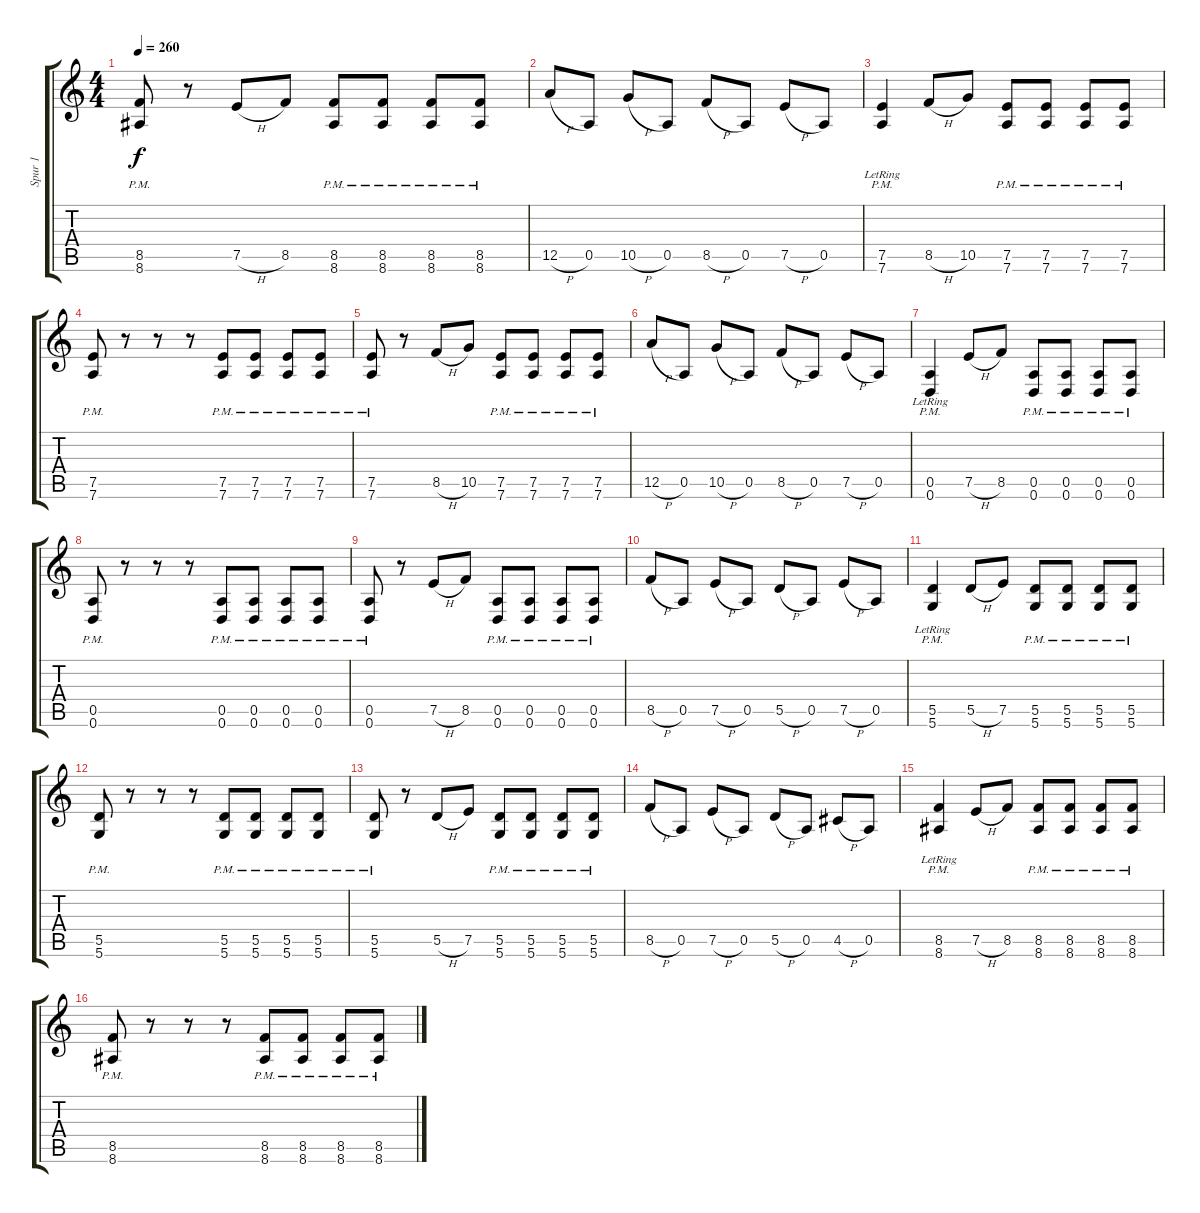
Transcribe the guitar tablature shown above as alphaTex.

\track ("Spur 1" "Spur 1") {instrument distortionguitar}
\staff {score tabs}
\tuning (E4 B3 G3 D3 A2 D2) {hide}
\ts (4 4)
\tempo 260
\clef g2
\ks c
(8.5{pm} 8.6{pm}).8{dy f} r.8 7.5{h}.8 8.5.8 (8.5{pm} 8.6{pm}).8 (8.5{pm} 8.6{pm}).8 (8.5{pm} 8.6{pm}).8 (8.5{pm} 8.6{pm}).8 |
12.5{h}.8 0.5.8 10.5{h}.8 0.5.8 8.5{h}.8 0.5.8 7.5{h}.8 0.5.8 |
(7.5{pm} 7.6{pm lr}).4 8.5{h}.8 10.5.8 (7.5{pm} 7.6{pm}).8 (7.5{pm} 7.6{pm}).8 (7.5{pm} 7.6{pm}).8 (7.5{pm} 7.6{pm}).8 |
(7.5{pm} 7.6{pm}).8 r.8 r.8 r.8 (7.5{pm} 7.6{pm}).8 (7.5{pm} 7.6{pm}).8 (7.5{pm} 7.6{pm}).8 (7.5{pm} 7.6{pm}).8 |
(7.5{pm} 7.6{pm}).8 r.8 8.5{h}.8 10.5.8 (7.5{pm} 7.6{pm}).8 (7.5{pm} 7.6{pm}).8 (7.5{pm} 7.6{pm}).8 (7.5{pm} 7.6{pm}).8 |
12.5{h}.8 0.5.8 10.5{h}.8 0.5.8 8.5{h}.8 0.5.8 7.5{h}.8 0.5.8 |
(0.5{pm} 0.6{pm lr}).4 7.5{h}.8 8.5.8 (0.5{pm} 0.6{pm}).8 (0.5{pm} 0.6{pm}).8 (0.5{pm} 0.6{pm}).8 (0.5{pm} 0.6{pm}).8 |
(0.5{pm} 0.6{pm}).8 r.8 r.8 r.8 (0.5{pm} 0.6{pm}).8 (0.5{pm} 0.6{pm}).8 (0.5{pm} 0.6{pm}).8 (0.5{pm} 0.6{pm}).8 |
(0.5{pm} 0.6{pm}).8 r.8 7.5{h}.8 8.5.8 (0.5{pm} 0.6{pm}).8 (0.5{pm} 0.6{pm}).8 (0.5{pm} 0.6{pm}).8 (0.5{pm} 0.6{pm}).8 |
8.5{h}.8 0.5.8 7.5{h}.8 0.5.8 5.5{h}.8 0.5.8 7.5{h}.8 0.5.8 |
(5.5{pm} 5.6{pm lr}).4 5.5{h}.8 7.5.8 (5.5{pm} 5.6{pm}).8 (5.5{pm} 5.6{pm}).8 (5.5{pm} 5.6{pm}).8 (5.5{pm} 5.6{pm}).8 |
(5.5{pm} 5.6{pm}).8 r.8 r.8 r.8 (5.5{pm} 5.6{pm}).8 (5.5{pm} 5.6{pm}).8 (5.5{pm} 5.6{pm}).8 (5.5{pm} 5.6{pm}).8 |
(5.5{pm} 5.6{pm}).8 r.8 5.5{h}.8 7.5.8 (5.5{pm} 5.6{pm}).8 (5.5{pm} 5.6{pm}).8 (5.5{pm} 5.6{pm}).8 (5.5{pm} 5.6{pm}).8 |
8.5{h}.8 0.5.8 7.5{h}.8 0.5.8 5.5{h}.8 0.5.8 4.5{h}.8 0.5.8 |
(8.5{pm} 8.6{pm lr}).4 7.5{h}.8 8.5.8 (8.5{pm} 8.6{pm}).8 (8.5{pm} 8.6{pm}).8 (8.5{pm} 8.6{pm}).8 (8.5{pm} 8.6{pm}).8 |
(8.5{pm} 8.6{pm}).8 r.8 r.8 r.8 (8.5{pm} 8.6{pm}).8 (8.5{pm} 8.6{pm}).8 (8.5{pm} 8.6{pm}).8 (8.5{pm} 8.6{pm}).8
